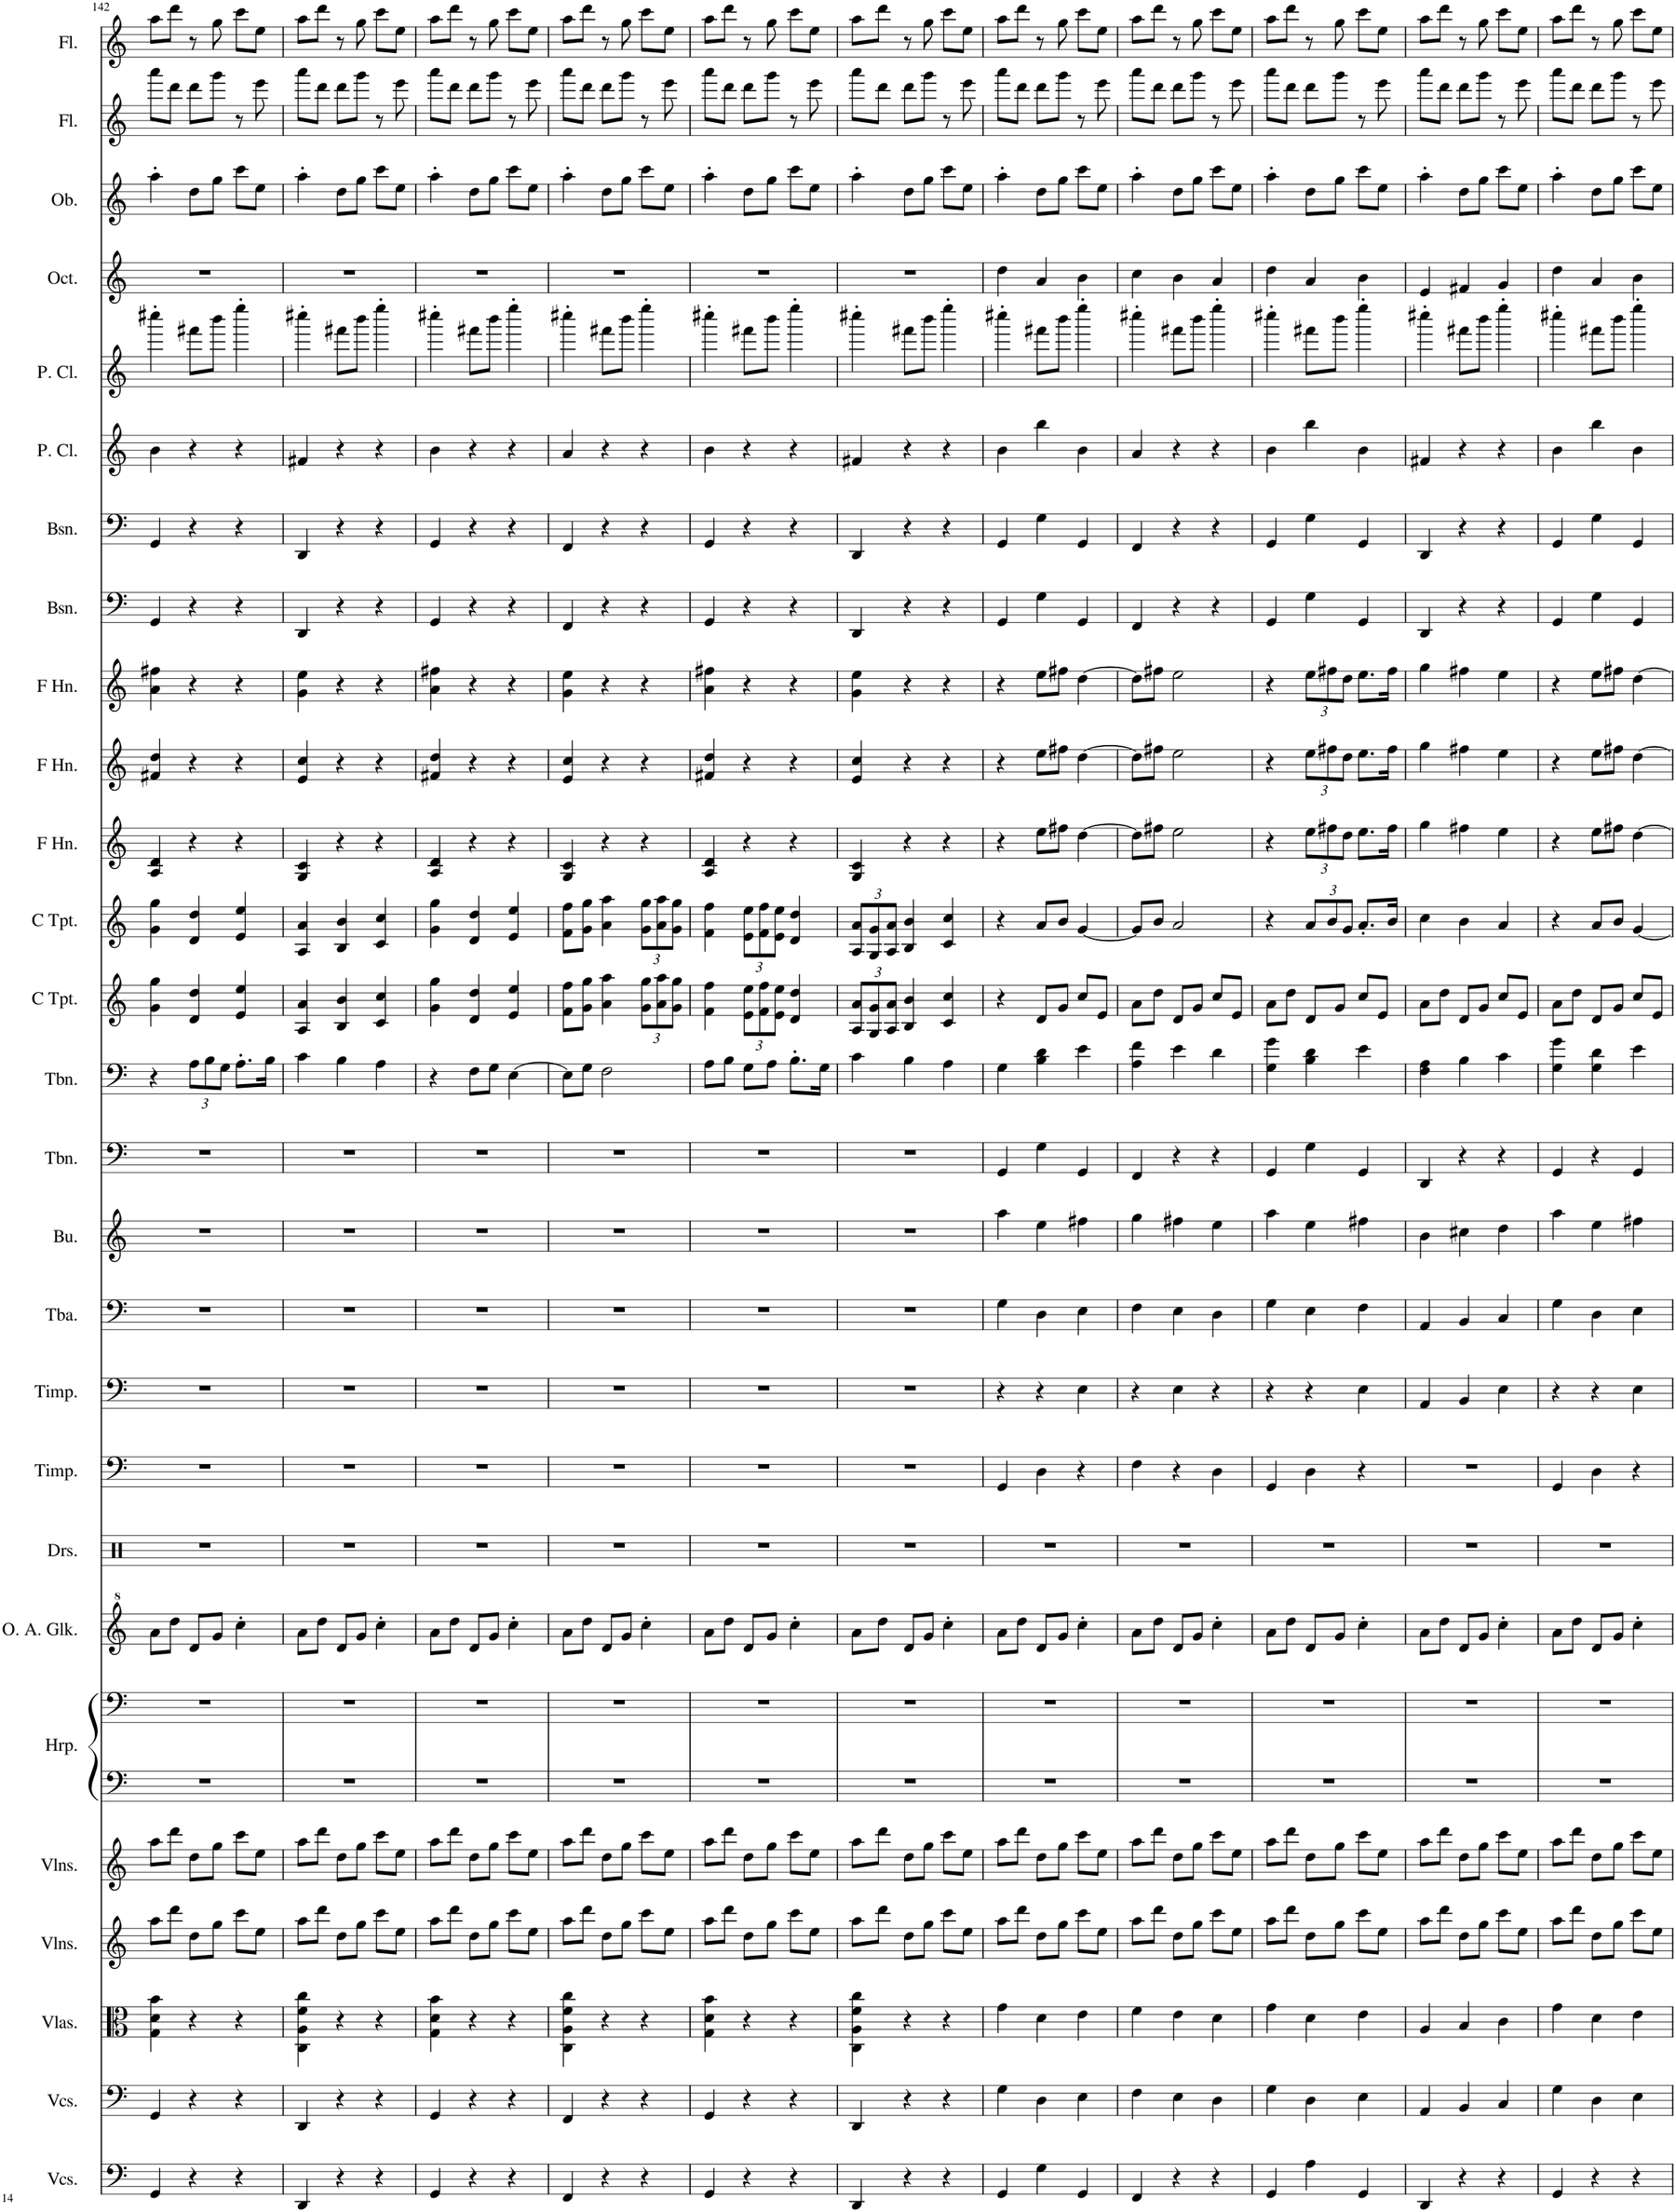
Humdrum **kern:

**kern	**kern	**kern	**kern	**kern	**kern	**kern	**kern	**kern	**kern	**kern	**kern	**kern	**kern	**kern	**kern	**kern	**kern	**kern	**kern	**kern	**kern	**kern	**kern	**kern	**kern	**kern	**kern
*part27	*part26	*part25	*part24	*part23	*part22	*part22	*part21	*part20	*part19	*part18	*part17	*part16	*part15	*part14	*part13	*part12	*part11	*part10	*part9	*part8	*part7	*part6	*part5	*part4	*part3	*part2	*part1
*staff28	*staff27	*staff26	*staff25	*staff24	*staff23	*staff22	*staff21	*staff20	*staff19	*staff18	*staff17	*staff16	*staff15	*staff14	*staff13	*staff12	*staff11	*staff10	*staff9	*staff8	*staff7	*staff6	*staff5	*staff4	*staff3	*staff2	*staff1
*I"Violoncellos, Doublebasses	*I"Violoncellos, Cellos	*I"Violas, Violas	*I"Violins, 2nd Violins	*I"Violins, 1st Violins	*I"Harp, Harp 1	*	*I"Orff Alto Glockenspiel, Glockenspiel	*I"Drumset, Percussion (General MIDI Map)	*I"Timpani, Timpani II	*I"Timpani, Timpani I	*I"Tuba, Bass Tuba	*I"Bugle, Tenor Tuba in Bb	*I"Trombone, Bass Trombone	*I"Trombone, Tenor Trombone	*I"C Trumpet, Trumpets III IV	*I"C Trumpet, Trumpets I II	*I"Horn in F, Horns in F  V  VI	*I"Horn in F, Horns in F III IV	*I"Horn in F, Horns in F  I  II	*I"Bassoon, DoubleBassoon	*I"Bassoon, Bassoons	*I"Piccolo Clarinet, BassClarinets in Bb	*I"Piccolo Clarinet, Clarinets in Bb	*I"Octavin, English Horn	*I"Oboe, Oboe	*I"Flute, Flutes	*I"Flute, Piccolos
*I'Vcs.	*I'Vcs.	*I'Vlas.	*I'Vlns.	*I'Vlns.	*I'Hrp.	*	*I'O. A. Glk.	*I'Drs.	*I'Timp.	*I'Timp.	*I'Tba.	*I'Bu.	*I'Tbn.	*I'Tbn.	*I'C Tpt.	*I'C Tpt.	*I'F Hn.	*I'F Hn.	*I'F Hn.	*I'Bsn.	*I'Bsn.	*I'P. Cl.	*I'P. Cl.	*I'Oct.	*I'Ob.	*I'Fl.	*I'Fl.
!!LO:PB:g=z
*clefF4	*clefF4	*clefC3	*clefG2	*clefG2	*clefF4	*clefF4	*clefG^2	*clefX	*clefF4	*clefF4	*clefF4	*clefG2	*clefF4	*clefF4	*clefG2	*clefG2	*clefG2	*clefG2	*clefG2	*clefF4	*clefF4	*clefG2	*clefG2	*clefG2	*clefG2	*clefG2	*clefG2
*	*	*	*	*	*	*	*	*	*	*	*	*	*	*	*	*	*Trd4c7	*Trd4c7	*Trd4c7	*	*	*Trd-5c-8	*Trd-5c-8	*Trd4c7	*	*	*
*k[]	*k[]	*k[]	*k[]	*k[]	*k[]	*k[]	*k[]	*k[]	*k[]	*k[]	*k[]	*k[]	*k[]	*k[]	*k[]	*k[]	*k[]	*k[]	*k[]	*k[]	*k[]	*k[]	*k[]	*k[]	*k[]	*k[]	*k[]
*M3/4	*M3/4	*M3/4	*M3/4	*M3/4	*M3/4	*M3/4	*M3/4	*M3/4	*M3/4	*M3/4	*M3/4	*M3/4	*M3/4	*M3/4	*M3/4	*M3/4	*M3/4	*M3/4	*M3/4	*M3/4	*M3/4	*M3/4	*M3/4	*M3/4	*M3/4	*M3/4	*M3/4
=142	=142	=142	=142	=142	=142	=142	=142	=142	=142	=142	=142	=142	=142	=142	=142	=142	=142	=142	=142	=142	=142	=142	=142	=142	=142	=142	=142
4GG/	4GG/	4G\ 4d\ 4b\	8aa\L	8aa\L	2.r	2.r	8aa\L	2.r	2.r	2.r	2.r	2.r	2.r	4r	4g\ 4gg\	4g\ 4gg\	4A/ 4d/	4f#X/ 4dd/	4a\ 4ff#X\	4GG/	4GG/	4b\	4cccc#X'\	2.r	4aa'\	8aaa\L	8aa\L
.	.	.	8ddd\J	8ddd\J	.	.	8ddd\J	.	.	.	.	.	.	.	.	.	.	.	.	.	.	.	.	.	.	8ddd\J	8ddd\J
*	*	*	*	*	*	*	*	*	*	*	*	*	*	*Xbrackettup	*	*	*	*	*	*	*	*	*	*	*	*	*
4r	4r	4r	8dd\L	8dd\L	.	.	8dd/L	.	.	.	.	.	.	12A\L	4d/ 4dd/	4d/ 4dd/	4r	4r	4r	4r	4r	4r	8fff#X\L	.	8dd\L	8ddd\L	8r
.	.	.	.	.	.	.	.	.	.	.	.	.	.	12B\	.	.	.	.	.	.	.	.	.	.	.	.	.
.	.	.	8gg\J	8gg\J	.	.	8gg/J	.	.	.	.	.	.	.	.	.	.	.	.	.	.	.	8bbb\J	.	8gg\J	8ggg\J	8gg\
.	.	.	.	.	.	.	.	.	.	.	.	.	.	12G\J	.	.	.	.	.	.	.	.	.	.	.	.	.
4r	4r	4r	8ccc\L	8ccc\L	.	.	4ccc'\	.	.	.	.	.	.	8.A'\L	4e/ 4ee/	4e/ 4ee/	4r	4r	4r	4r	4r	4r	4eeee'\	.	8ccc\L	8r	8ccc\L
.	.	.	8ee\J	8ee\J	.	.	.	.	.	.	.	.	.	.	.	.	.	.	.	.	.	.	.	.	8ee\J	8eee\	8ee\J
.	.	.	.	.	.	.	.	.	.	.	.	.	.	16B\Jk	.	.	.	.	.	.	.	.	.	.	.	.	.
=143	=143	=143	=143	=143	=143	=143	=143	=143	=143	=143	=143	=143	=143	=143	=143	=143	=143	=143	=143	=143	=143	=143	=143	=143	=143	=143	=143
4DD/	4DD/	4C\ 4A\ 4f\ 4cc\	8aa\L	8aa\L	2.r	2.r	8aa\L	2.r	2.r	2.r	2.r	2.r	2.r	4c\	4A/ 4a/	4A/ 4a/	4G/ 4c/	4e/ 4cc/	4g\ 4ee\	4DD/	4DD/	4f#X/	4cccc#X'\	2.r	4aa'\	8aaa\L	8aa\L
.	.	.	8ddd\J	8ddd\J	.	.	8ddd\J	.	.	.	.	.	.	.	.	.	.	.	.	.	.	.	.	.	.	8ddd\J	8ddd\J
4r	4r	4r	8dd\L	8dd\L	.	.	8dd/L	.	.	.	.	.	.	4B\	4B/ 4b/	4B/ 4b/	4r	4r	4r	4r	4r	4r	8fff#X\L	.	8dd\L	8ddd\L	8r
.	.	.	8gg\J	8gg\J	.	.	8gg/J	.	.	.	.	.	.	.	.	.	.	.	.	.	.	.	8bbb\J	.	8gg\J	8ggg\J	8gg\
4r	4r	4r	8ccc\L	8ccc\L	.	.	4ccc'\	.	.	.	.	.	.	4A\	4c/ 4cc/	4c/ 4cc/	4r	4r	4r	4r	4r	4r	4eeee'\	.	8ccc\L	8r	8ccc\L
.	.	.	8ee\J	8ee\J	.	.	.	.	.	.	.	.	.	.	.	.	.	.	.	.	.	.	.	.	8ee\J	8eee\	8ee\J
=144	=144	=144	=144	=144	=144	=144	=144	=144	=144	=144	=144	=144	=144	=144	=144	=144	=144	=144	=144	=144	=144	=144	=144	=144	=144	=144	=144
4GG/	4GG/	4G\ 4d\ 4b\	8aa\L	8aa\L	2.r	2.r	8aa\L	2.r	2.r	2.r	2.r	2.r	2.r	4r	4g\ 4gg\	4g\ 4gg\	4A/ 4d/	4f#X/ 4dd/	4a\ 4ff#X\	4GG/	4GG/	4b\	4cccc#X'\	2.r	4aa'\	8aaa\L	8aa\L
.	.	.	8ddd\J	8ddd\J	.	.	8ddd\J	.	.	.	.	.	.	.	.	.	.	.	.	.	.	.	.	.	.	8ddd\J	8ddd\J
4r	4r	4r	8dd\L	8dd\L	.	.	8dd/L	.	.	.	.	.	.	8F\L	4d/ 4dd/	4d/ 4dd/	4r	4r	4r	4r	4r	4r	8fff#X\L	.	8dd\L	8ddd\L	8r
.	.	.	8gg\J	8gg\J	.	.	8gg/J	.	.	.	.	.	.	8G\J	.	.	.	.	.	.	.	.	8bbb\J	.	8gg\J	8ggg\J	8gg\
4r	4r	4r	8ccc\L	8ccc\L	.	.	4ccc'\	.	.	.	.	.	.	[4E\	4e/ 4ee/	4e/ 4ee/	4r	4r	4r	4r	4r	4r	4eeee'\	.	8ccc\L	8r	8ccc\L
.	.	.	8ee\J	8ee\J	.	.	.	.	.	.	.	.	.	.	.	.	.	.	.	.	.	.	.	.	8ee\J	8eee\	8ee\J
=145	=145	=145	=145	=145	=145	=145	=145	=145	=145	=145	=145	=145	=145	=145	=145	=145	=145	=145	=145	=145	=145	=145	=145	=145	=145	=145	=145
4FF/	4FF/	4C\ 4A\ 4f\ 4cc\	8aa\L	8aa\L	2.r	2.r	8aa\L	2.r	2.r	2.r	2.r	2.r	2.r	8E\L]	8f\ 8ff\L	8f\ 8ff\L	4G/ 4c/	4e/ 4cc/	4g\ 4ee\	4FF/	4FF/	4a/	4cccc#X'\	2.r	4aa'\	8aaa\L	8aa\L
.	.	.	8ddd\J	8ddd\J	.	.	8ddd\J	.	.	.	.	.	.	8G\J	8g\ 8gg\J	8g\ 8gg\J	.	.	.	.	.	.	.	.	.	8ddd\J	8ddd\J
4r	4r	4r	8dd\L	8dd\L	.	.	8dd/L	.	.	.	.	.	.	2F\	4a\ 4aa\	4a\ 4aa\	4r	4r	4r	4r	4r	4r	8fff#X\L	.	8dd\L	8ddd\L	8r
.	.	.	8gg\J	8gg\J	.	.	8gg/J	.	.	.	.	.	.	.	.	.	.	.	.	.	.	.	8bbb\J	.	8gg\J	8ggg\J	8gg\
*	*	*	*	*	*	*	*	*	*	*	*	*	*	*	*Xbrackettup	*Xbrackettup	*	*	*	*	*	*	*	*	*	*	*
4r	4r	4r	8ccc\L	8ccc\L	.	.	4ccc'\	.	.	.	.	.	.	.	12g\ 12gg\L	12g\ 12gg\L	4r	4r	4r	4r	4r	4r	4eeee'\	.	8ccc\L	8r	8ccc\L
.	.	.	.	.	.	.	.	.	.	.	.	.	.	.	12a\ 12aa\	12a\ 12aa\	.	.	.	.	.	.	.	.	.	.	.
.	.	.	8ee\J	8ee\J	.	.	.	.	.	.	.	.	.	.	.	.	.	.	.	.	.	.	.	.	8ee\J	8eee\	8ee\J
.	.	.	.	.	.	.	.	.	.	.	.	.	.	.	12g\ 12gg\J	12g\ 12gg\J	.	.	.	.	.	.	.	.	.	.	.
=146	=146	=146	=146	=146	=146	=146	=146	=146	=146	=146	=146	=146	=146	=146	=146	=146	=146	=146	=146	=146	=146	=146	=146	=146	=146	=146	=146
4GG/	4GG/	4G\ 4d\ 4b\	8aa\L	8aa\L	2.r	2.r	8aa\L	2.r	2.r	2.r	2.r	2.r	2.r	8A\L	4f\ 4ff\	4f\ 4ff\	4A/ 4d/	4f#X/ 4dd/	4a\ 4ff#X\	4GG/	4GG/	4b\	4cccc#X'\	2.r	4aa'\	8aaa\L	8aa\L
.	.	.	8ddd\J	8ddd\J	.	.	8ddd\J	.	.	.	.	.	.	8B\J	.	.	.	.	.	.	.	.	.	.	.	8ddd\J	8ddd\J
4r	4r	4r	8dd\L	8dd\L	.	.	8dd/L	.	.	.	.	.	.	8G\L	12e\ 12ee\L	12e\ 12ee\L	4r	4r	4r	4r	4r	4r	8fff#X\L	.	8dd\L	8ddd\L	8r
.	.	.	.	.	.	.	.	.	.	.	.	.	.	.	12f\ 12ff\	12f\ 12ff\	.	.	.	.	.	.	.	.	.	.	.
.	.	.	8gg\J	8gg\J	.	.	8gg/J	.	.	.	.	.	.	8A\J	.	.	.	.	.	.	.	.	8bbb\J	.	8gg\J	8ggg\J	8gg\
.	.	.	.	.	.	.	.	.	.	.	.	.	.	.	12e\ 12ee\J	12e\ 12ee\J	.	.	.	.	.	.	.	.	.	.	.
4r	4r	4r	8ccc\L	8ccc\L	.	.	4ccc'\	.	.	.	.	.	.	8.B'\L	4d/ 4dd/	4d/ 4dd/	4r	4r	4r	4r	4r	4r	4eeee'\	.	8ccc\L	8r	8ccc\L
.	.	.	8ee\J	8ee\J	.	.	.	.	.	.	.	.	.	.	.	.	.	.	.	.	.	.	.	.	8ee\J	8eee\	8ee\J
.	.	.	.	.	.	.	.	.	.	.	.	.	.	16G\Jk	.	.	.	.	.	.	.	.	.	.	.	.	.
=147	=147	=147	=147	=147	=147	=147	=147	=147	=147	=147	=147	=147	=147	=147	=147	=147	=147	=147	=147	=147	=147	=147	=147	=147	=147	=147	=147
4DD/	4DD/	4C\ 4A\ 4f\ 4cc\	8aa\L	8aa\L	2.r	2.r	8aa\L	2.r	2.r	2.r	2.r	2.r	2.r	4c\	12A/ 12a/L	12A/ 12a/L	4G/ 4c/	4e/ 4cc/	4g\ 4ee\	4DD/	4DD/	4f#X/	4cccc#X'\	2.r	4aa'\	8aaa\L	8aa\L
.	.	.	.	.	.	.	.	.	.	.	.	.	.	.	12G/ 12g/	12G/ 12g/	.	.	.	.	.	.	.	.	.	.	.
.	.	.	8ddd\J	8ddd\J	.	.	8ddd\J	.	.	.	.	.	.	.	.	.	.	.	.	.	.	.	.	.	.	8ddd\J	8ddd\J
.	.	.	.	.	.	.	.	.	.	.	.	.	.	.	12A/ 12a/J	12A/ 12a/J	.	.	.	.	.	.	.	.	.	.	.
4r	4r	4r	8dd\L	8dd\L	.	.	8dd/L	.	.	.	.	.	.	4B\	4B/ 4b/	4B/ 4b/	4r	4r	4r	4r	4r	4r	8fff#X\L	.	8dd\L	8ddd\L	8r
.	.	.	8gg\J	8gg\J	.	.	8gg/J	.	.	.	.	.	.	.	.	.	.	.	.	.	.	.	8bbb\J	.	8gg\J	8ggg\J	8gg\
4r	4r	4r	8ccc\L	8ccc\L	.	.	4ccc'\	.	.	.	.	.	.	4A\	4c/ 4cc/	4c/ 4cc/	4r	4r	4r	4r	4r	4r	4eeee'\	.	8ccc\L	8r	8ccc\L
.	.	.	8ee\J	8ee\J	.	.	.	.	.	.	.	.	.	.	.	.	.	.	.	.	.	.	.	.	8ee\J	8eee\	8ee\J
=148	=148	=148	=148	=148	=148	=148	=148	=148	=148	=148	=148	=148	=148	=148	=148	=148	=148	=148	=148	=148	=148	=148	=148	=148	=148	=148	=148
4GG/	4G\	4g\	8aa\L	8aa\L	2.r	2.r	8aa\L	2.r	4GG/	4r	4G\	4aa\	4GG/	4G\	4r	4r	4r	4r	4r	4GG/	4GG/	4b\	4cccc#X'\	4dd\	4aa'\	8aaa\L	8aa\L
.	.	.	8ddd\J	8ddd\J	.	.	8ddd\J	.	.	.	.	.	.	.	.	.	.	.	.	.	.	.	.	.	.	8ddd\J	8ddd\J
4G\	4D\	4d\	8dd\L	8dd\L	.	.	8dd/L	.	4D\	4r	4D\	4ee\	4G\	4B\ 4d\	8d/L	8a/L	8ee\L	8ee\L	8ee\L	4G\	4G\	4bb\	8fff#X\L	4a/	8dd\L	8ddd\L	8r
.	.	.	8gg\J	8gg\J	.	.	8gg/J	.	.	.	.	.	.	.	8g/J	8b/J	8ff#X\J	8ff#X\J	8ff#X\J	.	.	.	8bbb\J	.	8gg\J	8ggg\J	8gg\
4GG/	4E\	4e\	8ccc\L	8ccc\L	.	.	4ccc'\	.	4r	4E\	4E\	4ff#X\	4GG/	4e\	8cc/L	[4g/	[4dd\	[4dd\	[4dd\	4GG/	4GG/	4b\	4eeee'\	4b\	8ccc\L	8r	8ccc\L
.	.	.	8ee\J	8ee\J	.	.	.	.	.	.	.	.	.	.	8e/J	.	.	.	.	.	.	.	.	.	8ee\J	8eee\	8ee\J
=149	=149	=149	=149	=149	=149	=149	=149	=149	=149	=149	=149	=149	=149	=149	=149	=149	=149	=149	=149	=149	=149	=149	=149	=149	=149	=149	=149
4FF/	4F\	4f\	8aa\L	8aa\L	2.r	2.r	8aa\L	2.r	4F\	4r	4F\	4gg\	4FF/	4A\ 4f\	8a\L	8g/L]	8dd\L]	8dd\L]	8dd\L]	4FF/	4FF/	4a/	4cccc#X'\	4cc\	4aa'\	8aaa\L	8aa\L
.	.	.	8ddd\J	8ddd\J	.	.	8ddd\J	.	.	.	.	.	.	.	8dd\J	8b/J	8ff#X\J	8ff#X\J	8ff#X\J	.	.	.	.	.	.	8ddd\J	8ddd\J
4r	4E\	4e\	8dd\L	8dd\L	.	.	8dd/L	.	4r	4E\	4E\	4ff#X\	4r	4e\	8d/L	2a/	2ee\	2ee\	2ee\	4r	4r	4r	8fff#X\L	4b\	8dd\L	8ddd\L	8r
.	.	.	8gg\J	8gg\J	.	.	8gg/J	.	.	.	.	.	.	.	8g/J	.	.	.	.	.	.	.	8bbb\J	.	8gg\J	8ggg\J	8gg\
4r	4D\	4d\	8ccc\L	8ccc\L	.	.	4ccc'\	.	4D\	4r	4D\	4ee\	4r	4d\	8cc/L	.	.	.	.	4r	4r	4r	4eeee'\	4a/	8ccc\L	8r	8ccc\L
.	.	.	8ee\J	8ee\J	.	.	.	.	.	.	.	.	.	.	8e/J	.	.	.	.	.	.	.	.	.	8ee\J	8eee\	8ee\J
=150	=150	=150	=150	=150	=150	=150	=150	=150	=150	=150	=150	=150	=150	=150	=150	=150	=150	=150	=150	=150	=150	=150	=150	=150	=150	=150	=150
4GG/	4G\	4g\	8aa\L	8aa\L	2.r	2.r	8aa\L	2.r	4GG/	4r	4G\	4aa\	4GG/	4G\ 4g\	8a\L	4r	4r	4r	4r	4GG/	4GG/	4b\	4cccc#X'\	4dd\	4aa'\	8aaa\L	8aa\L
.	.	.	8ddd\J	8ddd\J	.	.	8ddd\J	.	.	.	.	.	.	.	8dd\J	.	.	.	.	.	.	.	.	.	.	8ddd\J	8ddd\J
*	*	*	*	*	*	*	*	*	*	*	*	*	*	*	*	*	*Xbrackettup	*Xbrackettup	*Xbrackettup	*	*	*	*	*	*	*	*
4A\	4D\	4d\	8dd\L	8dd\L	.	.	8dd/L	.	4D\	4r	4E\	4ee\	4G\	4B\ 4d\	8d/L	12a/L	12ee\L	12ee\L	12ee\L	4G\	4G\	4bb\	8fff#X\L	4a/	8dd\L	8ddd\L	8r
.	.	.	.	.	.	.	.	.	.	.	.	.	.	.	.	12b/	12ff#X\	12ff#X\	12ff#X\	.	.	.	.	.	.	.	.
.	.	.	8gg\J	8gg\J	.	.	8gg/J	.	.	.	.	.	.	.	8g/J	.	.	.	.	.	.	.	8bbb\J	.	8gg\J	8ggg\J	8gg\
.	.	.	.	.	.	.	.	.	.	.	.	.	.	.	.	12g/J	12dd\J	12dd\J	12dd\J	.	.	.	.	.	.	.	.
4GG/	4E\	4e\	8ccc\L	8ccc\L	.	.	4ccc'\	.	4r	4E\	4F\	4ff#X\	4GG/	4e\	8cc/L	8.a'/L	8.ee\L	8.ee\L	8.ee\L	4GG/	4GG/	4b\	4eeee'\	4b\	8ccc\L	8r	8ccc\L
.	.	.	8ee\J	8ee\J	.	.	.	.	.	.	.	.	.	.	8e/J	.	.	.	.	.	.	.	.	.	8ee\J	8eee\	8ee\J
.	.	.	.	.	.	.	.	.	.	.	.	.	.	.	.	16b/Jk	16ff#\Jk	16ff#\Jk	16ff#\Jk	.	.	.	.	.	.	.	.
=151	=151	=151	=151	=151	=151	=151	=151	=151	=151	=151	=151	=151	=151	=151	=151	=151	=151	=151	=151	=151	=151	=151	=151	=151	=151	=151	=151
4DD/	4AA/	4A/	8aa\L	8aa\L	2.r	2.r	8aa\L	2.r	2.r	4AA/	4AA/	4b\	4DD/	4F\ 4A\	8a\L	4cc\	4gg\	4gg\	4gg\	4DD/	4DD/	4f#X/	4cccc#X'\	4e/	4aa'\	8aaa\L	8aa\L
.	.	.	8ddd\J	8ddd\J	.	.	8ddd\J	.	.	.	.	.	.	.	8dd\J	.	.	.	.	.	.	.	.	.	.	8ddd\J	8ddd\J
4r	4BB/	4B/	8dd\L	8dd\L	.	.	8dd/L	.	.	4BB/	4BB/	4cc#X\	4r	4B\	8d/L	4b\	4ff#X\	4ff#X\	4ff#X\	4r	4r	4r	8fff#X\L	4f#X/	8dd\L	8ddd\L	8r
.	.	.	8gg\J	8gg\J	.	.	8gg/J	.	.	.	.	.	.	.	8g/J	.	.	.	.	.	.	.	8bbb\J	.	8gg\J	8ggg\J	8gg\
4r	4C/	4c\	8ccc\L	8ccc\L	.	.	4ccc'\	.	.	4E\	4C/	4dd\	4r	4c\	8cc/L	4a/	4ee\	4ee\	4ee\	4r	4r	4r	4eeee'\	4g/	8ccc\L	8r	8ccc\L
.	.	.	8ee\J	8ee\J	.	.	.	.	.	.	.	.	.	.	8e/J	.	.	.	.	.	.	.	.	.	8ee\J	8eee\	8ee\J
=152	=152	=152	=152	=152	=152	=152	=152	=152	=152	=152	=152	=152	=152	=152	=152	=152	=152	=152	=152	=152	=152	=152	=152	=152	=152	=152	=152
4GG/	4G\	4g\	8aa\L	8aa\L	2.r	2.r	8aa\L	2.r	4GG/	4r	4G\	4aa\	4GG/	4G\ 4g\	8a\L	4r	4r	4r	4r	4GG/	4GG/	4b\	4cccc#X'\	4dd\	4aa'\	8aaa\L	8aa\L
.	.	.	8ddd\J	8ddd\J	.	.	8ddd\J	.	.	.	.	.	.	.	8dd\J	.	.	.	.	.	.	.	.	.	.	8ddd\J	8ddd\J
4r	4D\	4d\	8dd\L	8dd\L	.	.	8dd/L	.	4D\	4r	4D\	4ee\	4r	4G\ 4d\	8d/L	8a/L	8ee\L	8ee\L	8ee\L	4G\	4G\	4bb\	8fff#X\L	4a/	8dd\L	8ddd\L	8r
.	.	.	8gg\J	8gg\J	.	.	8gg/J	.	.	.	.	.	.	.	8g/J	8b/J	8ff#X\J	8ff#X\J	8ff#X\J	.	.	.	8bbb\J	.	8gg\J	8ggg\J	8gg\
4r	4E\	4e\	8ccc\L	8ccc\L	.	.	4ccc'\	.	4r	4E\	4E\	4ff#X\	4GG/	4e\	8cc/L	[4g/	[4dd\	[4dd\	[4dd\	4GG/	4GG/	4b\	4eeee'\	4b\	8ccc\L	8r	8ccc\L
.	.	.	8ee\J	8ee\J	.	.	.	.	.	.	.	.	.	.	8e/J	.	.	.	.	.	.	.	.	.	8ee\J	8eee\	8ee\J
=	=	=	=	=	=	=	=	=	=	=	=	=	=	=	=	=	=	=	=	=	=	=	=	=	=	=	=
*-	*-	*-	*-	*-	*-	*-	*-	*-	*-	*-	*-	*-	*-	*-	*-	*-	*-	*-	*-	*-	*-	*-	*-	*-	*-	*-	*-
